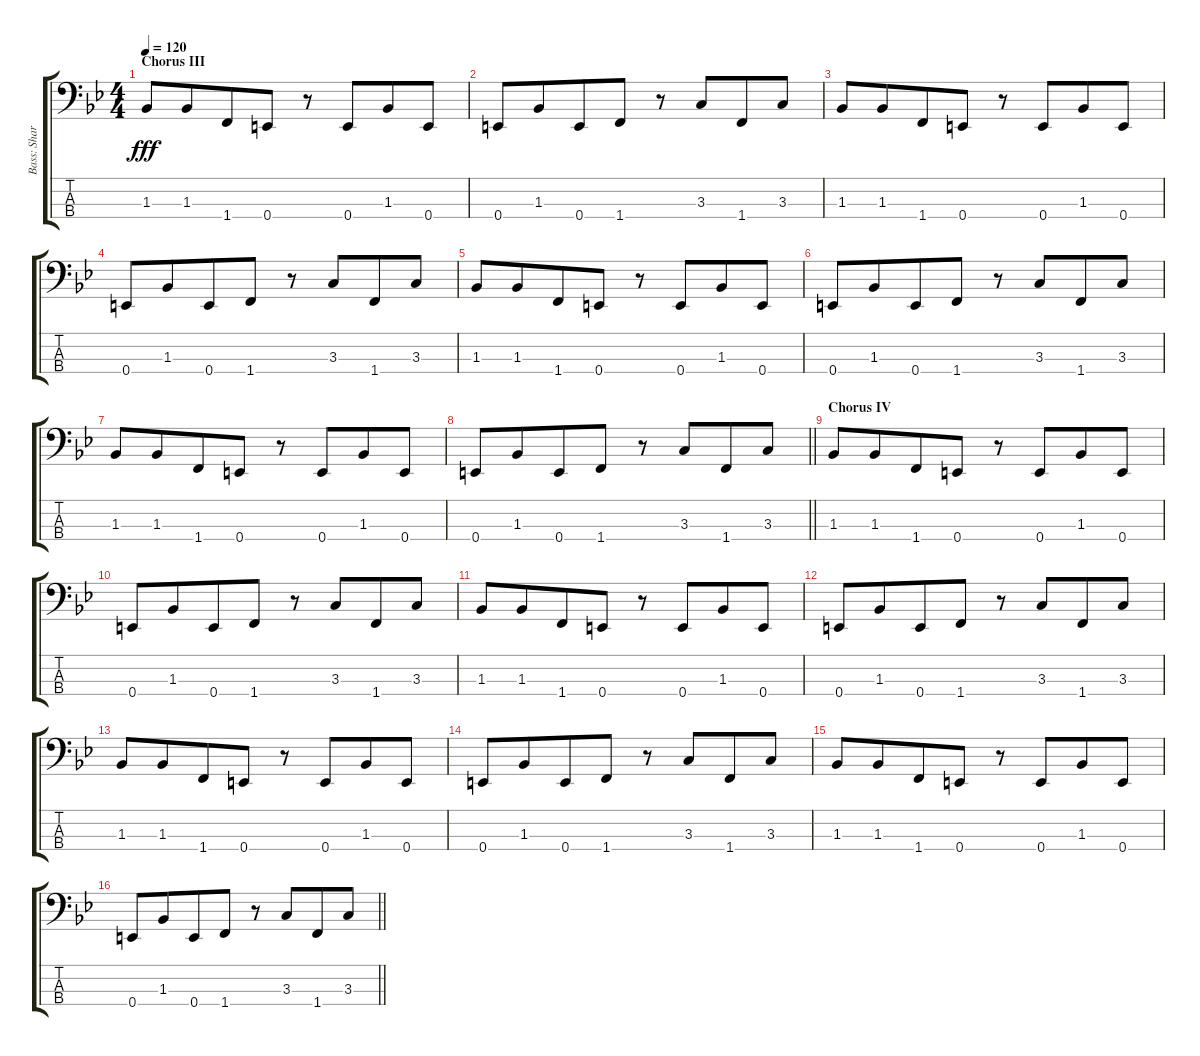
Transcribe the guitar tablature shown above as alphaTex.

\track ("Bass: Share" "Bass: Shar") {instrument electricbassfinger}
\staff {score tabs}
\tuning (G2 D2 A1 E1) {hide}
\ts (4 4)
\section ("" "Chorus III")
\tempo 120
\clef f4
\ks bb
1.3.8{dy fff} 1.3.8{beam merge} 1.4.8 0.4.8 r.8 0.4.8{beam merge} 1.3.8 0.4.8 |
0.4.8{beam merge} 1.3.8{beam merge} 0.4.8 1.4.8 r.8 3.3.8{beam merge} 1.4.8 3.3.8 |
1.3.8 1.3.8{beam merge} 1.4.8 0.4.8 r.8 0.4.8{beam merge} 1.3.8 0.4.8 |
0.4.8{beam merge} 1.3.8{beam merge} 0.4.8 1.4.8 r.8 3.3.8{beam merge} 1.4.8 3.3.8 |
1.3.8 1.3.8{beam merge} 1.4.8 0.4.8 r.8 0.4.8{beam merge} 1.3.8 0.4.8 |
0.4.8{beam merge} 1.3.8{beam merge} 0.4.8 1.4.8 r.8 3.3.8{beam merge} 1.4.8 3.3.8 |
1.3.8 1.3.8{beam merge} 1.4.8 0.4.8 r.8 0.4.8{beam merge} 1.3.8 0.4.8 |
\barLineRight lightlight
0.4.8{beam merge} 1.3.8{beam merge} 0.4.8 1.4.8 r.8 3.3.8{beam merge} 1.4.8 3.3.8 |
\section ("" "Chorus IV")
1.3.8 1.3.8{beam merge} 1.4.8 0.4.8 r.8 0.4.8{beam merge} 1.3.8 0.4.8 |
0.4.8{beam merge} 1.3.8{beam merge} 0.4.8 1.4.8 r.8 3.3.8{beam merge} 1.4.8 3.3.8 |
1.3.8 1.3.8{beam merge} 1.4.8 0.4.8 r.8 0.4.8{beam merge} 1.3.8 0.4.8 |
0.4.8{beam merge} 1.3.8{beam merge} 0.4.8 1.4.8 r.8 3.3.8{beam merge} 1.4.8 3.3.8 |
1.3.8 1.3.8{beam merge} 1.4.8 0.4.8 r.8 0.4.8{beam merge} 1.3.8 0.4.8 |
0.4.8{beam merge} 1.3.8{beam merge} 0.4.8 1.4.8 r.8 3.3.8{beam merge} 1.4.8 3.3.8 |
1.3.8 1.3.8{beam merge} 1.4.8 0.4.8 r.8 0.4.8{beam merge} 1.3.8 0.4.8 |
\barLineRight lightlight
0.4.8{beam merge} 1.3.8{beam merge} 0.4.8 1.4.8 r.8 3.3.8{beam merge} 1.4.8 3.3.8
